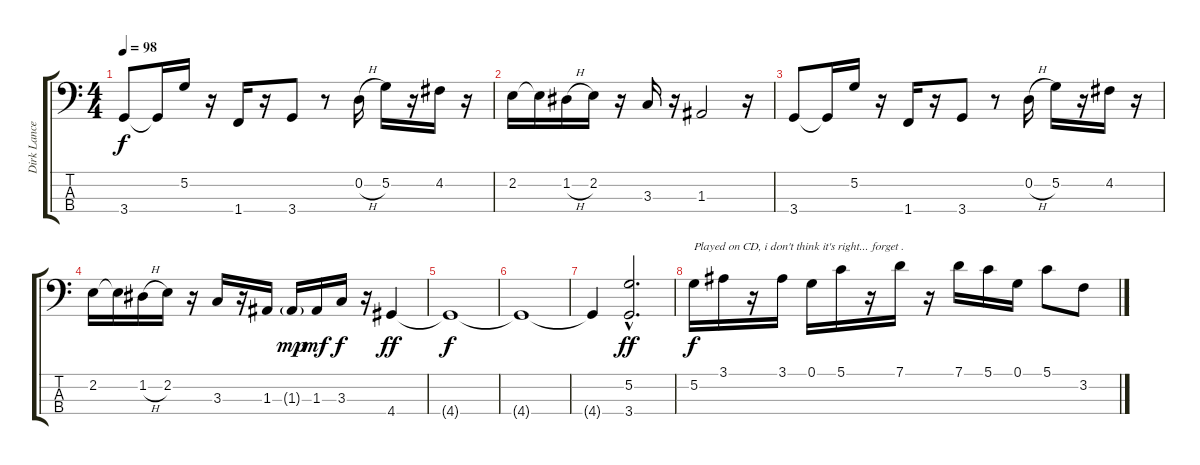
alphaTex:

\track ("Dirk Lance - Bass" "Dirk Lance") {instrument electricbassfinger}
\staff {score tabs}
\tuning (G2 D2 A1 E1) {hide}
\ts (4 4)
\tempo 98
\clef f4
\ks c
3.4.8{dy f} 3.4{t}.16 5.2.16 r.16 1.4.16 r.16 3.4.8 r.8 0.2{h}.16 5.2.16 r.16 4.2.16 r.16 |
2.2.16 2.2{t}.16 1.2{h}.16 2.2.16 r.16 3.3.16 r.16 1.3.2 r.16 |
3.4.8 3.4{t}.16 5.2.16 r.16 1.4.16 r.16 3.4.8 r.8 0.2{h}.16 5.2.16 r.16 4.2.16 r.16 |
2.2.16 2.2{t}.16 1.2{h}.16 2.2.16 r.16 3.3.16 r.16 1.3.16 1.3{g}.16{dy mp} 1.3.16{dy mf} 3.3.16{dy f} r.16 4.4.4{dy ff} |
4.4{t}.1{dy f} |
4.4{t}.1 |
4.4{t}.4 (5.2{hac} 3.4{hac}).2{d dy ff volume 8} |
5.2.16{txt "Played on CD, i don't think it's right... forget ." dy f instrument fretlessbass} 3.1.16 r.16 3.1.16 0.1.16 5.1.16 r.16 7.1.16 r.16 7.1.16 5.1.16 0.1.16 5.1.8 3.2.8
